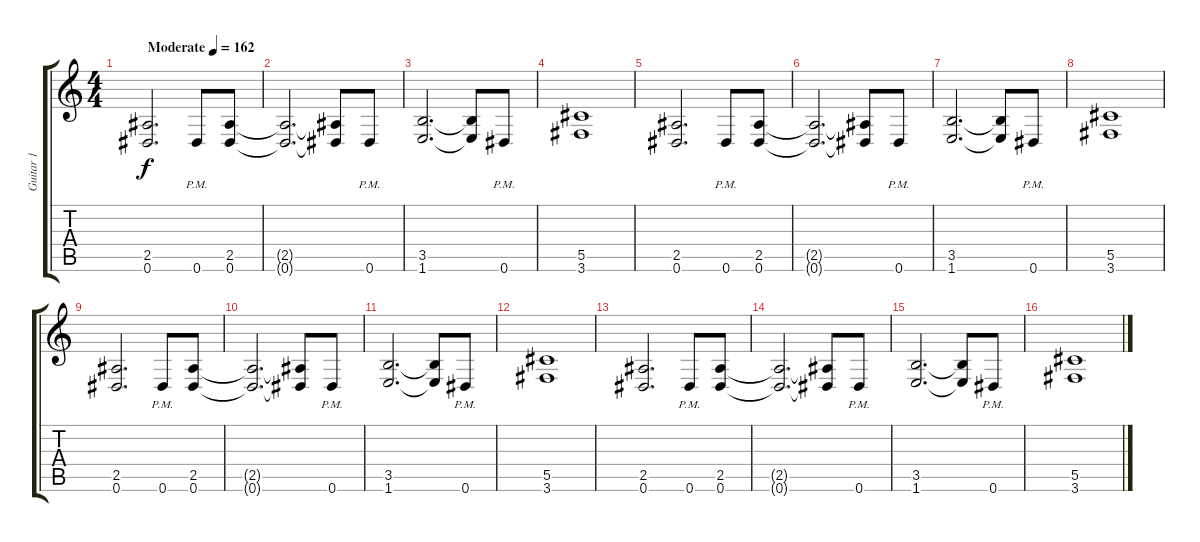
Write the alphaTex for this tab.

\track ("Guitar 1" "Guitar 1") {instrument distortionguitar}
\staff {score tabs}
\tuning (Eb4 Bb3 Gb3 Db3 Ab2 Eb2) {hide}
\ts (4 4)
\tempo (162 "Moderate")
\clef g2
\ks c
(2.5 0.6).2{d dy f instrument distortionguitar} 0.6{pm}.8 (2.5 0.6).8 |
(2.5{t} 0.6{t}).2{d} (2.5{t} 0.6{t}).8 0.6{pm}.8 |
(3.5 1.6).2{d} (3.5{t} 1.6{t}).8 0.6{pm}.8 |
(5.5 3.6).1 |
(2.5 0.6).2{d} 0.6{pm}.8 (2.5 0.6).8 |
(2.5{t} 0.6{t}).2{d} (2.5{t} 0.6{t}).8 0.6{pm}.8 |
(3.5 1.6).2{d} (3.5{t} 1.6{t}).8 0.6{pm}.8 |
(5.5 3.6).1 |
(2.5 0.6).2{d} 0.6{pm}.8 (2.5 0.6).8 |
(2.5{t} 0.6{t}).2{d} (2.5{t} 0.6{t}).8 0.6{pm}.8 |
(3.5 1.6).2{d} (3.5{t} 1.6{t}).8 0.6{pm}.8 |
(5.5 3.6).1 |
(2.5 0.6).2{d} 0.6{pm}.8 (2.5 0.6).8 |
(2.5{t} 0.6{t}).2{d} (2.5{t} 0.6{t}).8 0.6{pm}.8 |
(3.5 1.6).2{d} (3.5{t} 1.6{t}).8 0.6{pm}.8 |
(5.5 3.6).1
